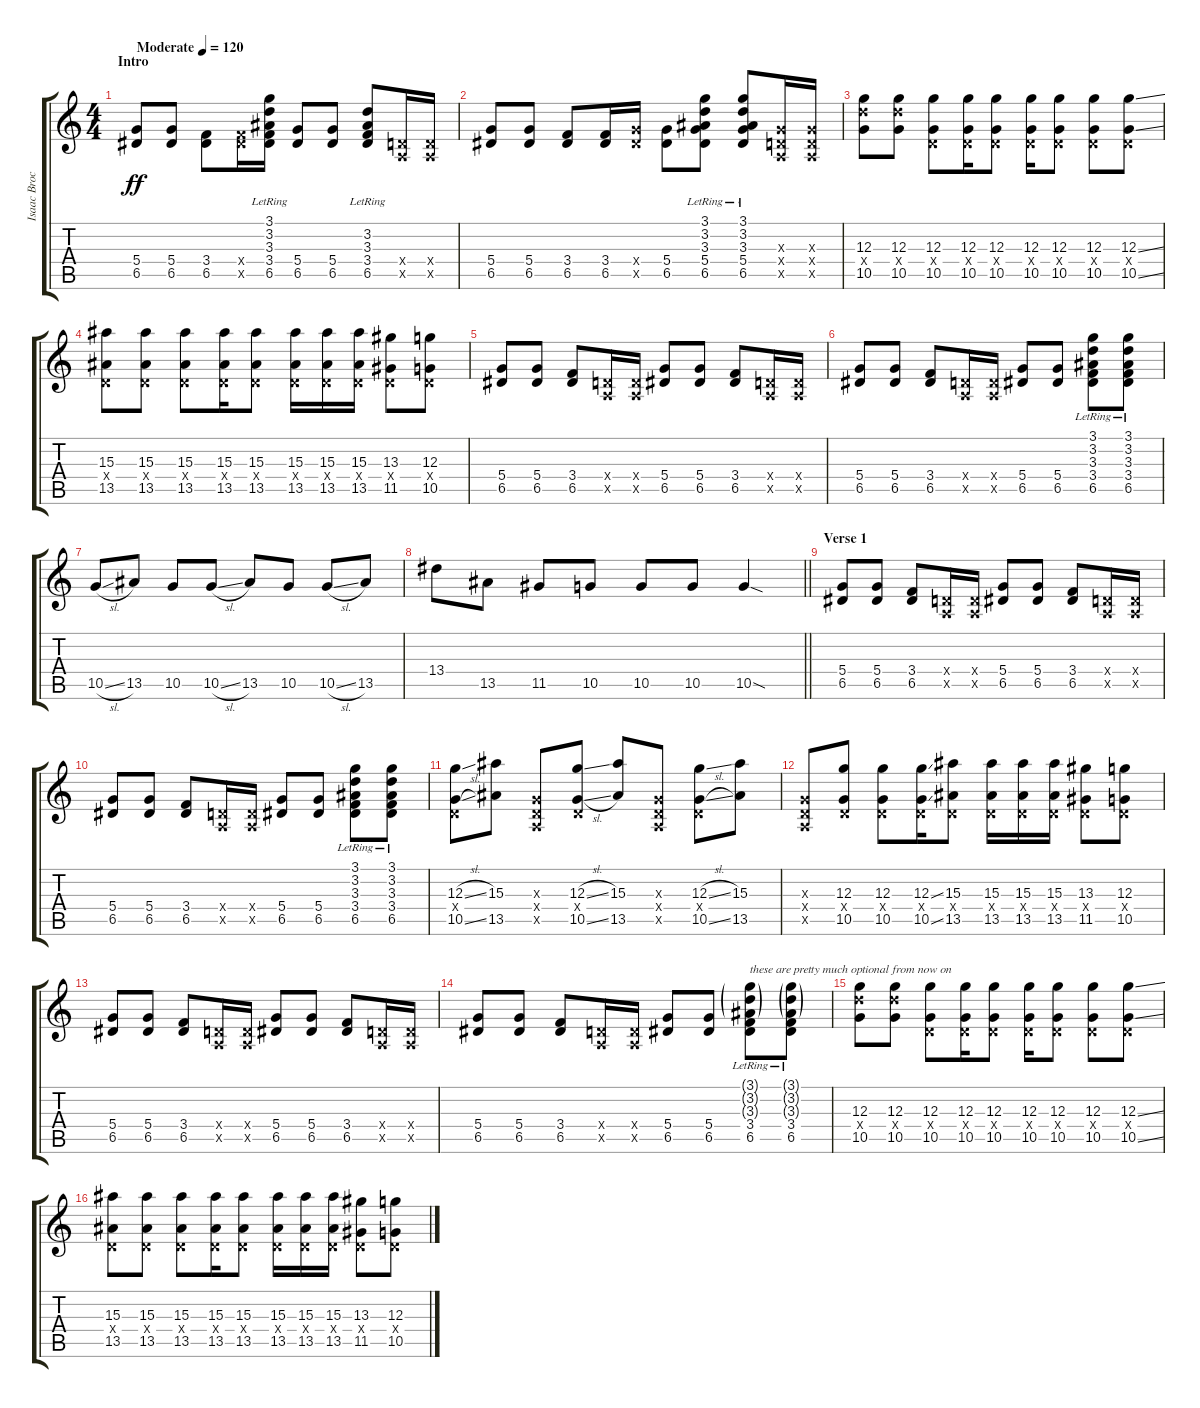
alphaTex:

\track ("Isaac Brock" "Isaac Broc") {instrument electricguitarclean}
\staff {score tabs}
\tuning (E4 B3 G3 D3 A2 E2) {hide}
\ts (4 4)
\section ("" "Intro")
\tempo (120 "Moderate")
\clef g2
\ks c
(5.4 6.5).8{dy ff instrument electricguitarclean} (5.4 6.5).8 (3.4 6.5).8 (3.4{x} 6.5{x}).16 (3.1{lr} 3.2{lr} 3.3{lr} 3.4 6.5).16 (5.4 6.5).8 (5.4 6.5).8 (3.2{lr} 3.3{lr} 3.4 6.5).8 (0.4{x} 0.5{x}).16 (0.4{x} 0.5{x}).16 |
(5.4 6.5).8 (5.4 6.5).8 (3.4 6.5).8 (3.4 6.5).16 (5.4{x} 6.5{x}).16 (5.4 6.5).8 (3.1{lr} 3.2{lr} 3.3{lr} 5.4 6.5).8 (3.1{lr} 3.2{lr} 3.3{lr} 5.4 6.5).8 (0.3{x} 0.4{x} 0.5{x}).16 (0.3{x} 0.4{x} 0.5{x}).16 |
(12.3 12.4{x} 10.5).8 (12.3 12.4{x} 10.5).8 (12.3 0.4{x} 10.5).8 (12.3 0.4{x} 10.5).16 (12.3 0.4{x} 10.5).8 (12.3 0.4{x} 10.5).16 (12.3 0.4{x} 10.5).8 (12.3 0.4{x} 10.5).8 (12.3{ss} 0.4{x} 10.5{ss}).8 |
(15.3 0.4{x} 13.5).8 (15.3 0.4{x} 13.5).8 (15.3 0.4{x} 13.5).8 (15.3 0.4{x} 13.5).16 (15.3 0.4{x} 13.5).8 (15.3 0.4{x} 13.5).16 (15.3 0.4{x} 13.5).16 (15.3 0.4{x} 13.5).16 (13.3 0.4{x} 11.5).8 (12.3 0.4{x} 10.5).8 |
(5.4 6.5).8 (5.4 6.5).8 (3.4 6.5).8 (0.4{x} 0.5{x}).16 (0.4{x} 0.5{x}).16 (5.4 6.5).8 (5.4 6.5).8 (3.4 6.5).8 (0.4{x} 0.5{x}).16 (0.4{x} 0.5{x}).16 |
(5.4 6.5).8 (5.4 6.5).8 (3.4 6.5).8 (0.4{x} 0.5{x}).16 (0.4{x} 0.5{x}).16 (5.4 6.5).8 (5.4 6.5).8 (3.1{lr} 3.2{lr} 3.3{lr} 3.4 6.5).8 (3.1{lr} 3.2{lr} 3.3{lr} 3.4 6.5).8 |
10.5{sl}.8 13.5.8 10.5.8 10.5{sl}.8 13.5.8 10.5.8 10.5{sl}.8 13.5.8 |
\barLineRight lightlight
13.4.8 13.5.8 11.5.8 10.5.8 10.5.8 10.5.8 10.5{sod}.4 |
\section ("" "Verse 1")
(5.4 6.5).8 (5.4 6.5).8 (3.4 6.5).8 (0.4{x} 0.5{x}).16 (0.4{x} 0.5{x}).16 (5.4 6.5).8 (5.4 6.5).8 (3.4 6.5).8 (0.4{x} 0.5{x}).16 (0.4{x} 0.5{x}).16 |
(5.4 6.5).8 (5.4 6.5).8 (3.4 6.5).8 (0.4{x} 0.5{x}).16 (0.4{x} 0.5{x}).16 (5.4 6.5).8 (5.4 6.5).8 (3.1{lr} 3.2{lr} 3.3{lr} 3.4 6.5).8 (3.1{lr} 3.2{lr} 3.3{lr} 3.4 6.5).8 |
(12.3{sl} 0.4{x} 10.5{sl}).8 (15.3 13.5).8 (0.3{x} 0.4{x} 0.5{x}).8 (12.3{sl} 0.4{x} 10.5{sl}).8 (15.3 13.5).8 (0.3{x} 0.4{x} 0.5{x}).8 (12.3{sl} 0.4{x} 10.5{sl}).8 (15.3 13.5).8 |
(0.3{x} 0.4{x} 0.5{x}).8 (12.3 0.4{x} 10.5).8 (12.3 0.4{x} 10.5).8 (12.3{ss} 0.4{x} 10.5{ss}).16 (15.3 0.4{x} 13.5).8 (15.3 0.4{x} 13.5).16 (15.3 0.4{x} 13.5).16 (15.3 0.4{x} 13.5).16 (13.3 0.4{x} 11.5).8 (12.3 0.4{x} 10.5).8 |
(5.4 6.5).8 (5.4 6.5).8 (3.4 6.5).8 (0.4{x} 0.5{x}).16 (0.4{x} 0.5{x}).16 (5.4 6.5).8 (5.4 6.5).8 (3.4 6.5).8 (0.4{x} 0.5{x}).16 (0.4{x} 0.5{x}).16 |
(5.4 6.5).8 (5.4 6.5).8 (3.4 6.5).8 (0.4{x} 0.5{x}).16 (0.4{x} 0.5{x}).16 (5.4 6.5).8 (5.4 6.5).8 (3.1{g lr} 3.2{g lr} 3.3{g lr} 3.4 6.5).8{txt "these are pretty much optional from now on"} (3.1{g lr} 3.2{g lr} 3.3{g lr} 3.4 6.5).8 |
(12.3 12.4{x} 10.5).8 (12.3 12.4{x} 10.5).8 (12.3 0.4{x} 10.5).8 (12.3 0.4{x} 10.5).16 (12.3 0.4{x} 10.5).8 (12.3 0.4{x} 10.5).16 (12.3 0.4{x} 10.5).8 (12.3 0.4{x} 10.5).8 (12.3{ss} 0.4{x} 10.5{ss}).8 |
(15.3 0.4{x} 13.5).8 (15.3 0.4{x} 13.5).8 (15.3 0.4{x} 13.5).8 (15.3 0.4{x} 13.5).16 (15.3 0.4{x} 13.5).8 (15.3 0.4{x} 13.5).16 (15.3 0.4{x} 13.5).16 (15.3 0.4{x} 13.5).16 (13.3 0.4{x} 11.5).8 (12.3 0.4{x} 10.5).8
